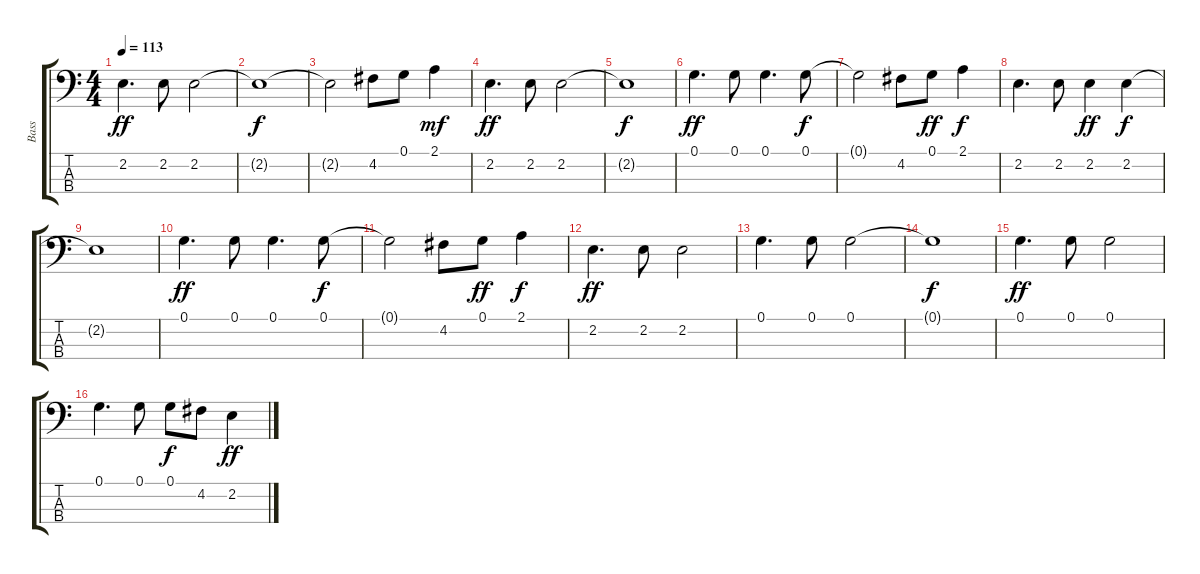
\track ("Bass" "Bass") {instrument electricbassfinger}
\staff {score tabs}
\tuning (G2 D2 A1 E1) {hide}
\ts (4 4)
\tempo 113
\clef f4
\ks c
2.2.4{d dy ff} 2.2.8 2.2.2 |
2.2{t}.1{dy f} |
2.2{t}.2 4.2.8 0.1.8 2.1.4{dy mf} |
2.2.4{d dy ff} 2.2.8 2.2.2 |
2.2{t}.1{dy f} |
0.1.4{d dy ff} 0.1.8 0.1.4{d} 0.1.8{dy f} |
0.1{t}.2 4.2.8 0.1.8{dy ff} 2.1.4{dy f} |
2.2.4{d} 2.2.8 2.2.4{dy ff} 2.2.4{dy f} |
2.2{t}.1 |
0.1.4{d dy ff} 0.1.8 0.1.4{d} 0.1.8{dy f} |
0.1{t}.2 4.2.8 0.1.8{dy ff} 2.1.4{dy f} |
2.2.4{d dy ff} 2.2.8 2.2.2 |
0.1.4{d} 0.1.8 0.1.2 |
0.1{t}.1{dy f} |
0.1.4{d dy ff} 0.1.8 0.1.2 |
0.1.4{d} 0.1.8 0.1.8{dy f} 4.2.8 2.2.4{dy ff}
